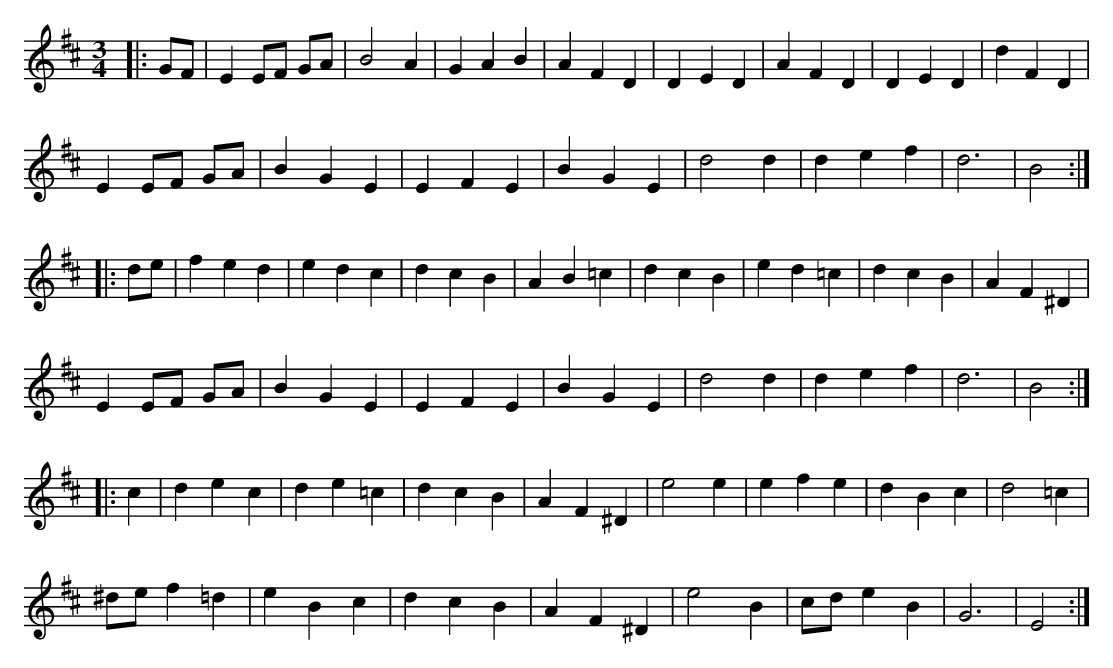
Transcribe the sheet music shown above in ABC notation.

X:1
M:3/4
K:Edor
|:GF|E2 EF GA|B4 A2|G2 A2 B2|A2 F2 D2|D2 E2 D2|A2 F2 D2|D2 E2 D2|d2 F2 D2|
E2 EF GA|B2 G2 E2|E2 F2 E2|B2 G2 E2|d4 d2|d2 e2 f2|d6|B4:|
|:de|f2 e2 d2|e2 d2 c2|d2 c2 B2|A2 B2 =c2|d2 c2 B2|e2 d2 =c2|d2 c2 B2|A2 F2 ^D2|
E2 EF GA|B2 G2 E2|E2 F2 E2|B2 G2 E2|d4 d2|d2 e2 f2|d6|B4:|
|:c2|d2 e2 c2|d2 e2 =c2|d2 c2 B2|A2 F2 ^D2|e4 e2|e2 f2 e2|d2 B2 c2|d4 =c2|
^de f2 =d2|e2 B2 c2|d2 c2 B2|A2 F2 ^D2|e4 B2|cd e2 B2|G6|E4:|
